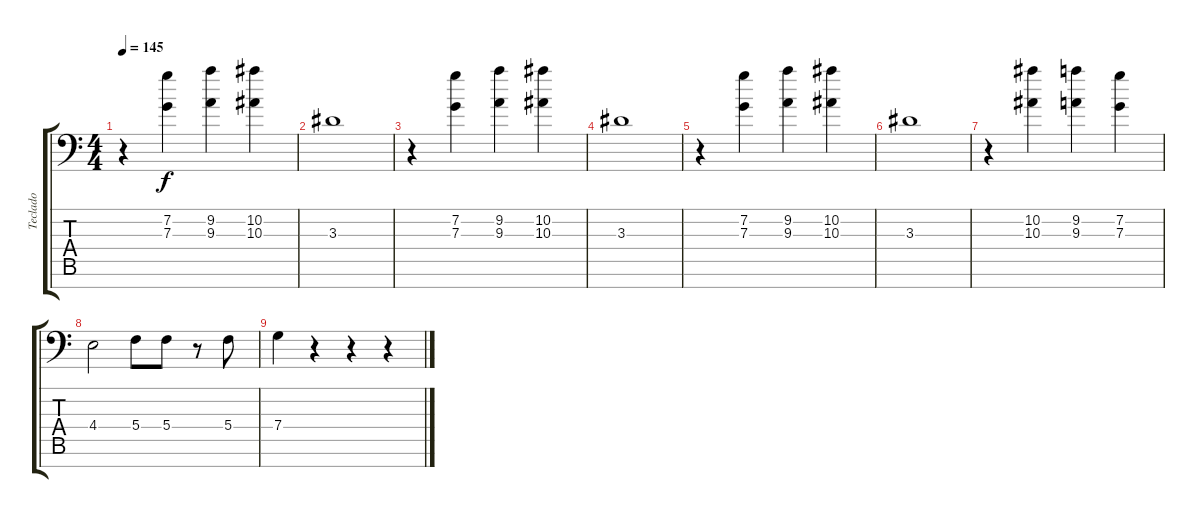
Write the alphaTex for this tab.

\track ("Teclado" "Teclado") {instrument stringensemble1}
\staff {score tabs}
\tuning (C6 C5 C4 C3 C2 C1 C0) {hide}
\ts (4 4)
\tempo 145
\clef f4
\ks c
r.4{dy f} (7.2 7.3).4 (9.2 9.3).4 (10.2 10.3).4 |
3.3.1 |
r.4 (7.2 7.3).4 (9.2 9.3).4 (10.2 10.3).4 |
3.3.1 |
r.4 (7.2 7.3).4 (9.2 9.3).4 (10.2 10.3).4 |
3.3.1 |
r.4 (10.2 10.3).4 (9.2 9.3).4 (7.2 7.3).4 |
4.4.2 5.4.8 5.4.8 r.8 5.4.8 |
7.4.4 r.4 r.4 r.4
